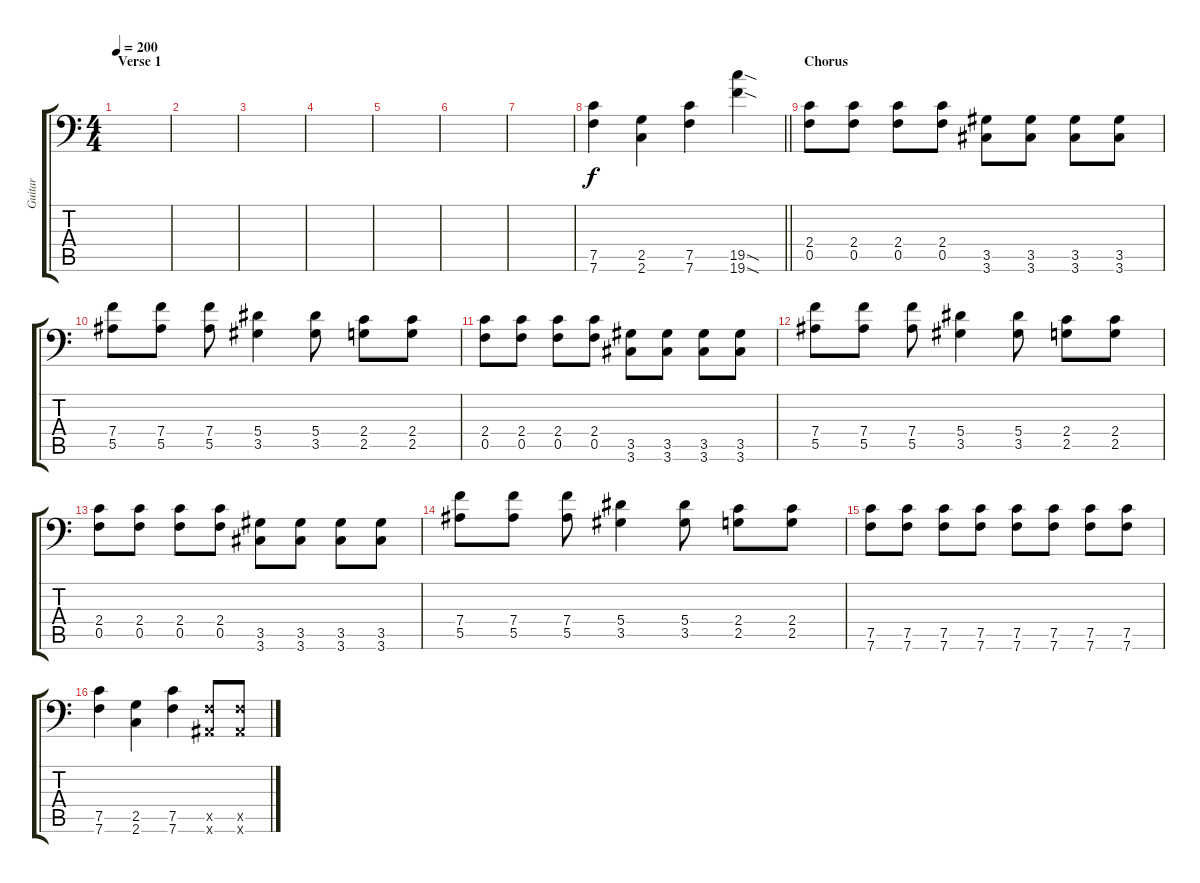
\track ("Guitar" "Guitar") {instrument distortionguitar}
\staff {score tabs}
\tuning (C4 G3 Eb3 Bb2 F2 Bb1) {hide}
\ts (4 4)
\section ("" "Verse 1")
\tempo 200
\clef f4
\ks c
|
|
|
|
|
|
|
\barLineRight lightlight
(7.5 7.6).4 (2.5 2.6).4 (7.5 7.6).4 (19.5{sod} 19.6{sod}).4 |
\section ("" "Chorus")
(2.4 0.5).8 (2.4 0.5).8 (2.4 0.5).8 (2.4 0.5).8 (3.5 3.6).8 (3.5 3.6).8 (3.5 3.6).8 (3.5 3.6).8 |
(7.4 5.5).8 (7.4 5.5).8 (7.4 5.5).8 (5.4 3.5).4 (5.4 3.5).8 (2.4 2.5).8 (2.4 2.5).8 |
(2.4 0.5).8 (2.4 0.5).8 (2.4 0.5).8 (2.4 0.5).8 (3.5 3.6).8 (3.5 3.6).8 (3.5 3.6).8 (3.5 3.6).8 |
(7.4 5.5).8 (7.4 5.5).8 (7.4 5.5).8 (5.4 3.5).4 (5.4 3.5).8 (2.4 2.5).8 (2.4 2.5).8 |
(2.4 0.5).8 (2.4 0.5).8 (2.4 0.5).8 (2.4 0.5).8 (3.5 3.6).8 (3.5 3.6).8 (3.5 3.6).8 (3.5 3.6).8 |
(7.4 5.5).8 (7.4 5.5).8 (7.4 5.5).8 (5.4 3.5).4 (5.4 3.5).8 (2.4 2.5).8 (2.4 2.5).8 |
(7.5 7.6).8 (7.5 7.6).8 (7.5 7.6).8 (7.5 7.6).8 (7.5 7.6).8 (7.5 7.6).8 (7.5 7.6).8 (7.5 7.6).8 |
(7.5 7.6).4 (2.5 2.6).4 (7.5 7.6).4 (0.5{x} 0.6{x}).8 (0.5{x} 0.6{x}).8
